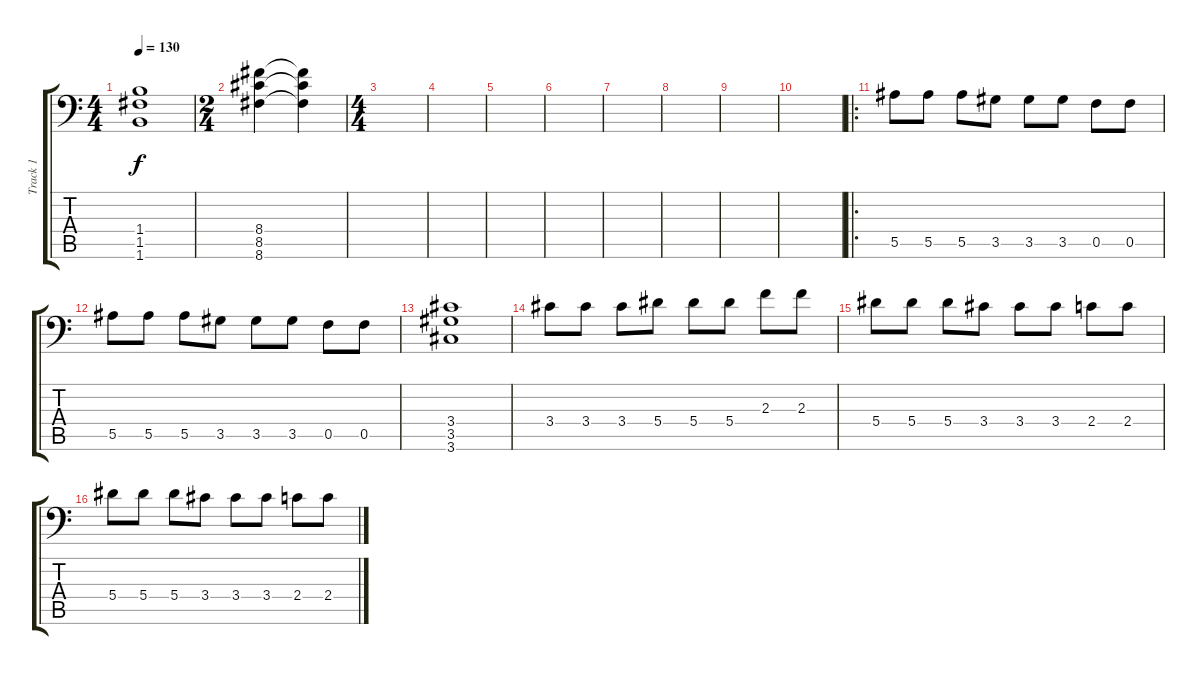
\track ("Track 1" "Track 1") {instrument overdrivenguitar}
\staff {score tabs}
\tuning (C4 G3 Eb3 Bb2 F2 Bb1) {hide}
\ts (4 4)
\tempo 130
\clef f4
\ks c
(1.4 1.5 1.6).1{dy f} |
\ts (2 4)
(8.4 8.5 8.6).4 (8.4{t} 8.5{t} 8.6{t}).4 |
\ts (4 4)
|
|
|
|
|
|
|
|
\ro
5.5.8 5.5.8 5.5.8 3.5.8 3.5.8 3.5.8 0.5.8 0.5.8 |
5.5.8 5.5.8 5.5.8 3.5.8 3.5.8 3.5.8 0.5.8 0.5.8 |
(3.4 3.5 3.6).1 |
3.4.8 3.4.8 3.4.8 5.4.8 5.4.8 5.4.8 2.3.8 2.3.8 |
5.4.8 5.4.8 5.4.8 3.4.8 3.4.8 3.4.8 2.4.8 2.4.8 |
5.4.8 5.4.8 5.4.8 3.4.8 3.4.8 3.4.8 2.4.8 2.4.8
